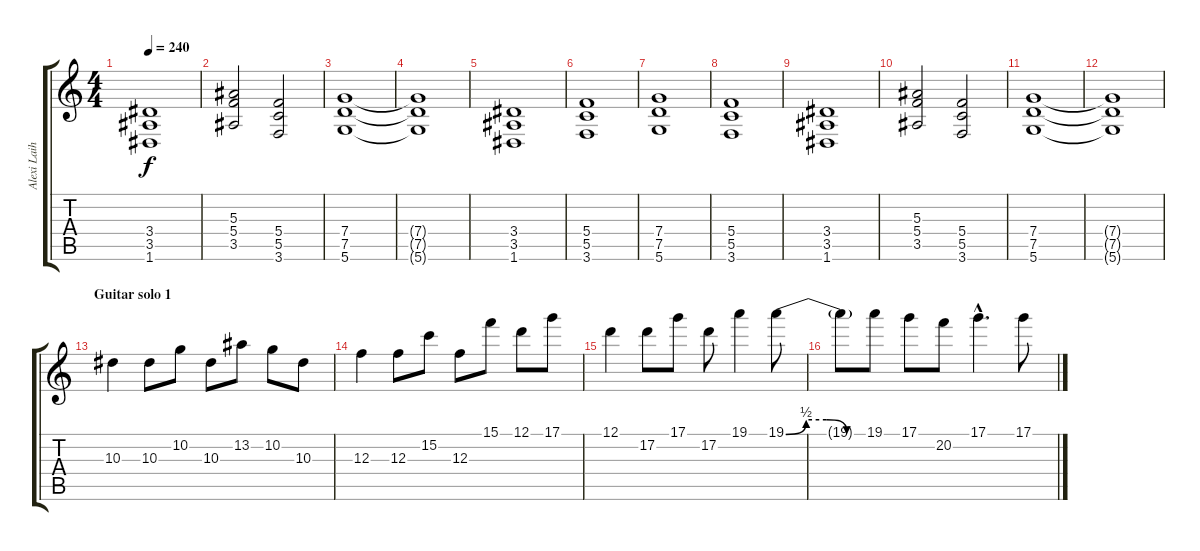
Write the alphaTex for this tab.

\track ("Alexi Laiho" "Alexi Laih") {instrument overdrivenguitar}
\staff {score tabs}
\tuning (D4 A3 F3 C3 G2 D2) {hide}
\ts (4 4)
\tempo 240
\clef g2
\ks c
(3.4 3.5 1.6).1{dy f} |
(5.3 5.4 3.5).2 (5.4 5.5 3.6).2 |
(7.4 7.5 5.6).1 |
(7.4{t} 7.5{t} 5.6{t}).1 |
(3.4 3.5 1.6).1 |
(5.4 5.5 3.6).1 |
(7.4 7.5 5.6).1 |
(5.4 5.5 3.6).1 |
(3.4 3.5 1.6).1 |
(5.3 5.4 3.5).2 (5.4 5.5 3.6).2 |
(7.4 7.5 5.6).1 |
(7.4{t} 7.5{t} 5.6{t}).1 |
\section ("" "Guitar solo 1")
10.3.4 10.3.8 10.2.8 10.3.8 13.2.8 10.2.8 10.3.8 |
12.3.4 12.3.8 15.2.8 12.3.8 15.1.8 12.1.8 17.1.8 |
12.1.4 17.2.8 17.1.8 17.2.8 19.1.4 19.1{be (custom 0 0 15 2 30 2 45 0 60 0)}.8 |
19.1{t}.8 19.1.8 17.1.8 20.2.8 17.1{hac}.4{d} 17.1.8
